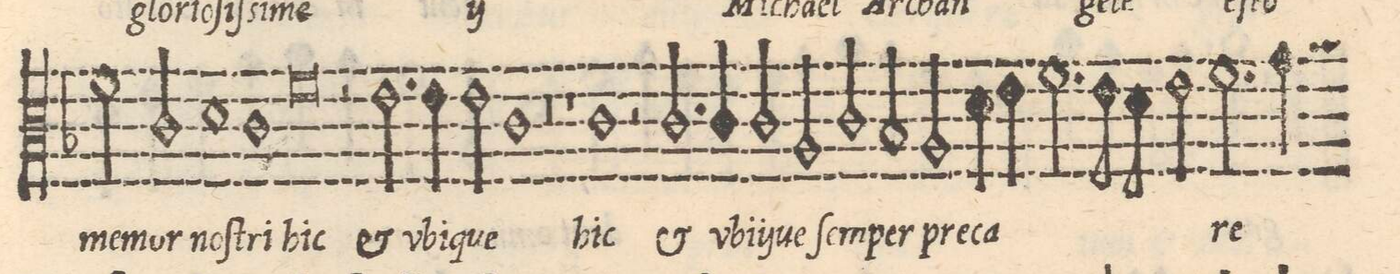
**kern	**text
*I"TENOR	*
*clefC3	*
*k[b-]	*
*met(C)	*
*M2/1	*
=20-	=20-
2f\	me-
2c/	-mor
1d	no-
=21-	=21-
1c	-ſtri
0f	hic
=22-	=22-
2r	.
2.e\	et
=23-	=23-
4e\	v-
2e\	-bi-
1c	-que
=24-	=24-
0r	.
=25-	=25-
1r	.
1c	hic
=26-	=26-
2r	.
2.c/	et
4c/	v-
2c/	-bi-
=27-	=27-
2A/	-que
2c/	ſem-
2B-/	-per
2A/	pre-
=28-	=28-
4d\	-ca-
4e\	.
2.f\	.
8e\	.
8d\	.
2e\	.
=29-	=29-
2.f\	-re
4g\	.
*custos:a	*
*-	*-
